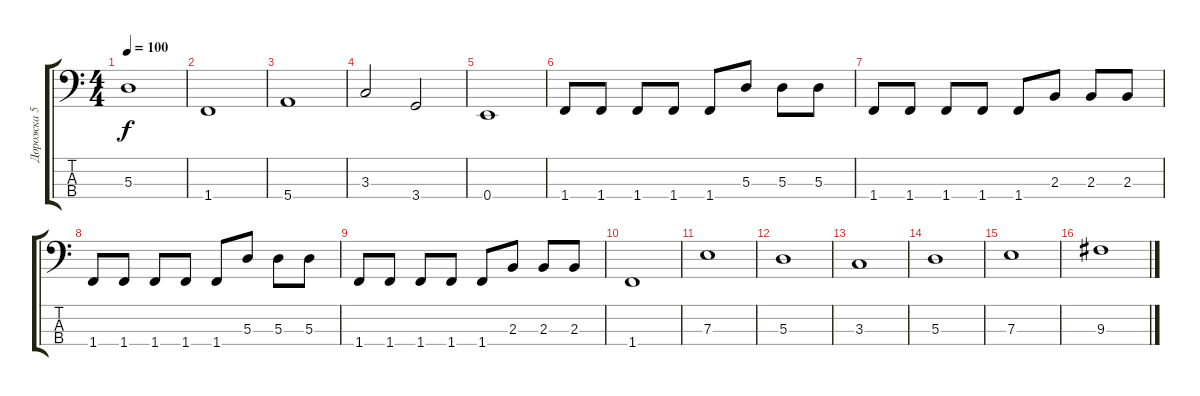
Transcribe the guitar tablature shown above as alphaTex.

\track ("Дорожка 5" "Дорожка 5") {instrument electricbassfinger}
\staff {score tabs}
\tuning (G2 D2 A1 E1) {hide}
\ts (4 4)
\tempo 100
\clef f4
\ks c
5.3.1{dy f} |
1.4.1 |
5.4.1 |
3.3.2 3.4.2 |
0.4.1 |
1.4.8 1.4.8 1.4.8 1.4.8 1.4.8 5.3.8 5.3.8 5.3.8 |
1.4.8 1.4.8 1.4.8 1.4.8 1.4.8 2.3.8 2.3.8 2.3.8 |
1.4.8 1.4.8 1.4.8 1.4.8 1.4.8 5.3.8 5.3.8 5.3.8 |
1.4.8 1.4.8 1.4.8 1.4.8 1.4.8 2.3.8 2.3.8 2.3.8 |
1.4.1 |
7.3.1 |
5.3.1 |
3.3.1 |
5.3.1 |
7.3.1 |
9.3.1
